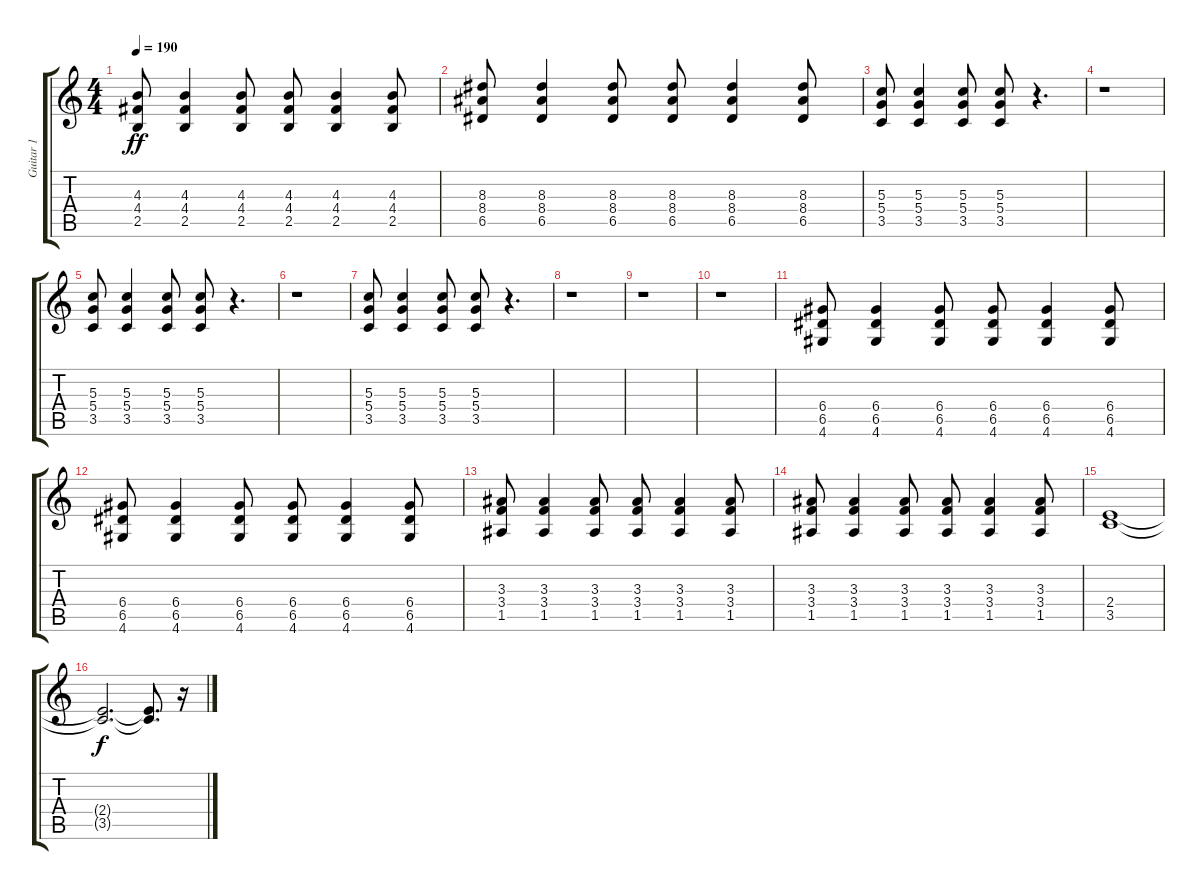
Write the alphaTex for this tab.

\track ("Guitar 1" "Guitar 1") {instrument distortionguitar}
\staff {score tabs}
\tuning (E4 B3 G3 D3 A2 E2) {hide}
\ts (4 4)
\tempo 190
\clef g2
\ks c
(4.3 4.4 2.5).8{dy ff} (4.3 4.4 2.5).4 (4.3 4.4 2.5).8 (4.3 4.4 2.5).8 (4.3 4.4 2.5).4 (4.3 4.4 2.5).8 |
(8.3 8.4 6.5).8 (8.3 8.4 6.5).4 (8.3 8.4 6.5).8 (8.3 8.4 6.5).8 (8.3 8.4 6.5).4 (8.3 8.4 6.5).8 |
(5.3 5.4 3.5).8 (5.3 5.4 3.5).4 (5.3 5.4 3.5).8 (5.3 5.4 3.5).8 r.4{d} |
r.1 |
(5.3 5.4 3.5).8 (5.3 5.4 3.5).4 (5.3 5.4 3.5).8 (5.3 5.4 3.5).8 r.4{d} |
r.1 |
(5.3 5.4 3.5).8 (5.3 5.4 3.5).4 (5.3 5.4 3.5).8 (5.3 5.4 3.5).8 r.4{d} |
r.1 |
r.1 |
r.1 |
(6.4 6.5 4.6).8 (6.4 6.5 4.6).4 (6.4 6.5 4.6).8 (6.4 6.5 4.6).8 (6.4 6.5 4.6).4 (6.4 6.5 4.6).8 |
(6.4 6.5 4.6).8 (6.4 6.5 4.6).4 (6.4 6.5 4.6).8 (6.4 6.5 4.6).8 (6.4 6.5 4.6).4 (6.4 6.5 4.6).8 |
(3.3 3.4 1.5).8 (3.3 3.4 1.5).4 (3.3 3.4 1.5).8 (3.3 3.4 1.5).8 (3.3 3.4 1.5).4 (3.3 3.4 1.5).8 |
(3.3 3.4 1.5).8 (3.3 3.4 1.5).4 (3.3 3.4 1.5).8 (3.3 3.4 1.5).8 (3.3 3.4 1.5).4 (3.3 3.4 1.5).8 |
(2.4 3.5).1 |
(2.4{t} 3.5{t}).2{d dy f} (2.4{t} 3.5{t}).8{d} r.16
